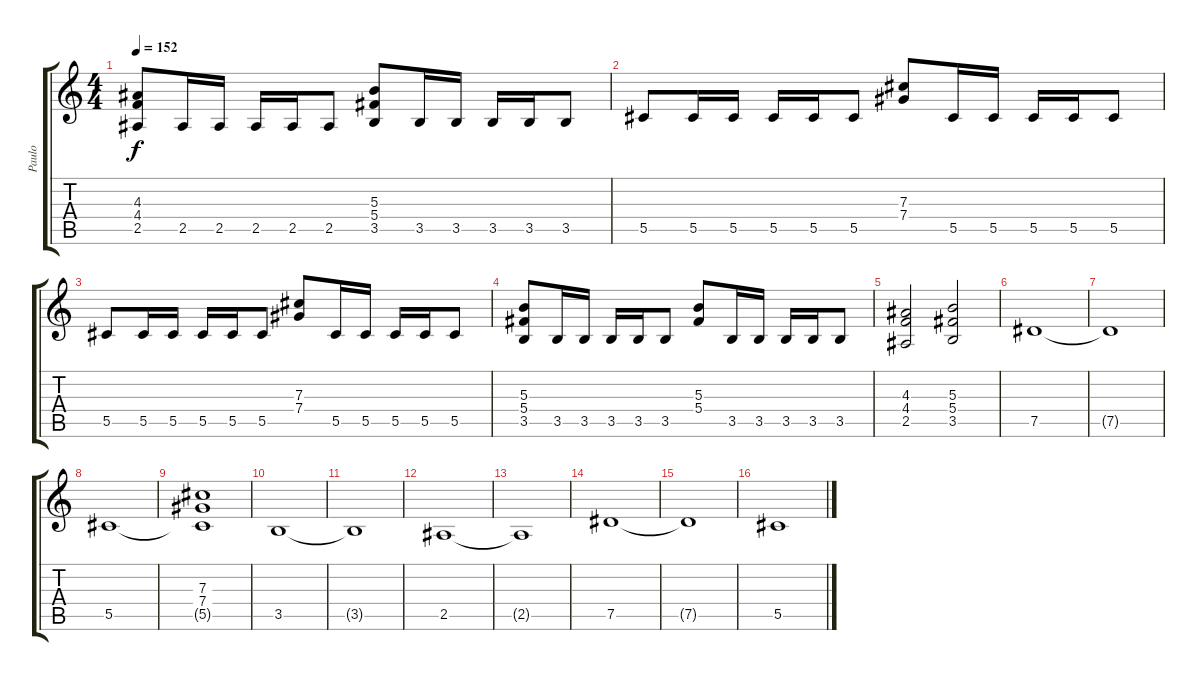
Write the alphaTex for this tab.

\track ("Paulo" "Paulo") {instrument distortionguitar}
\staff {score tabs}
\tuning (Eb4 Bb3 Gb3 Db3 Ab2 Eb2) {hide}
\ts (4 4)
\tempo 152
\clef g2
\ks c
(4.3 4.4 2.5).8{dy f} 2.5.16 2.5.16 2.5.16 2.5.16 2.5.8 (5.3 5.4 3.5).8 3.5.16 3.5.16 3.5.16 3.5.16 3.5.8 |
5.5.8 5.5.16 5.5.16 5.5.16 5.5.16 5.5.8 (7.3 7.4).8 5.5.16 5.5.16 5.5.16 5.5.16 5.5.8 |
5.5.8 5.5.16 5.5.16 5.5.16 5.5.16 5.5.8 (7.3 7.4).8 5.5.16 5.5.16 5.5.16 5.5.16 5.5.8 |
(5.3 5.4 3.5).8 3.5.16 3.5.16 3.5.16 3.5.16 3.5.8 (5.3 5.4).8 3.5.16 3.5.16 3.5.16 3.5.16 3.5.8 |
(4.3 4.4 2.5).2 (5.3 5.4 3.5).2 |
7.5.1 |
7.5{t}.1 |
5.5.1 |
(7.3 7.4 5.5{t}).1 |
3.5.1 |
3.5{t}.1 |
2.5.1 |
2.5{t}.1 |
7.5.1 |
7.5{t}.1 |
5.5.1
